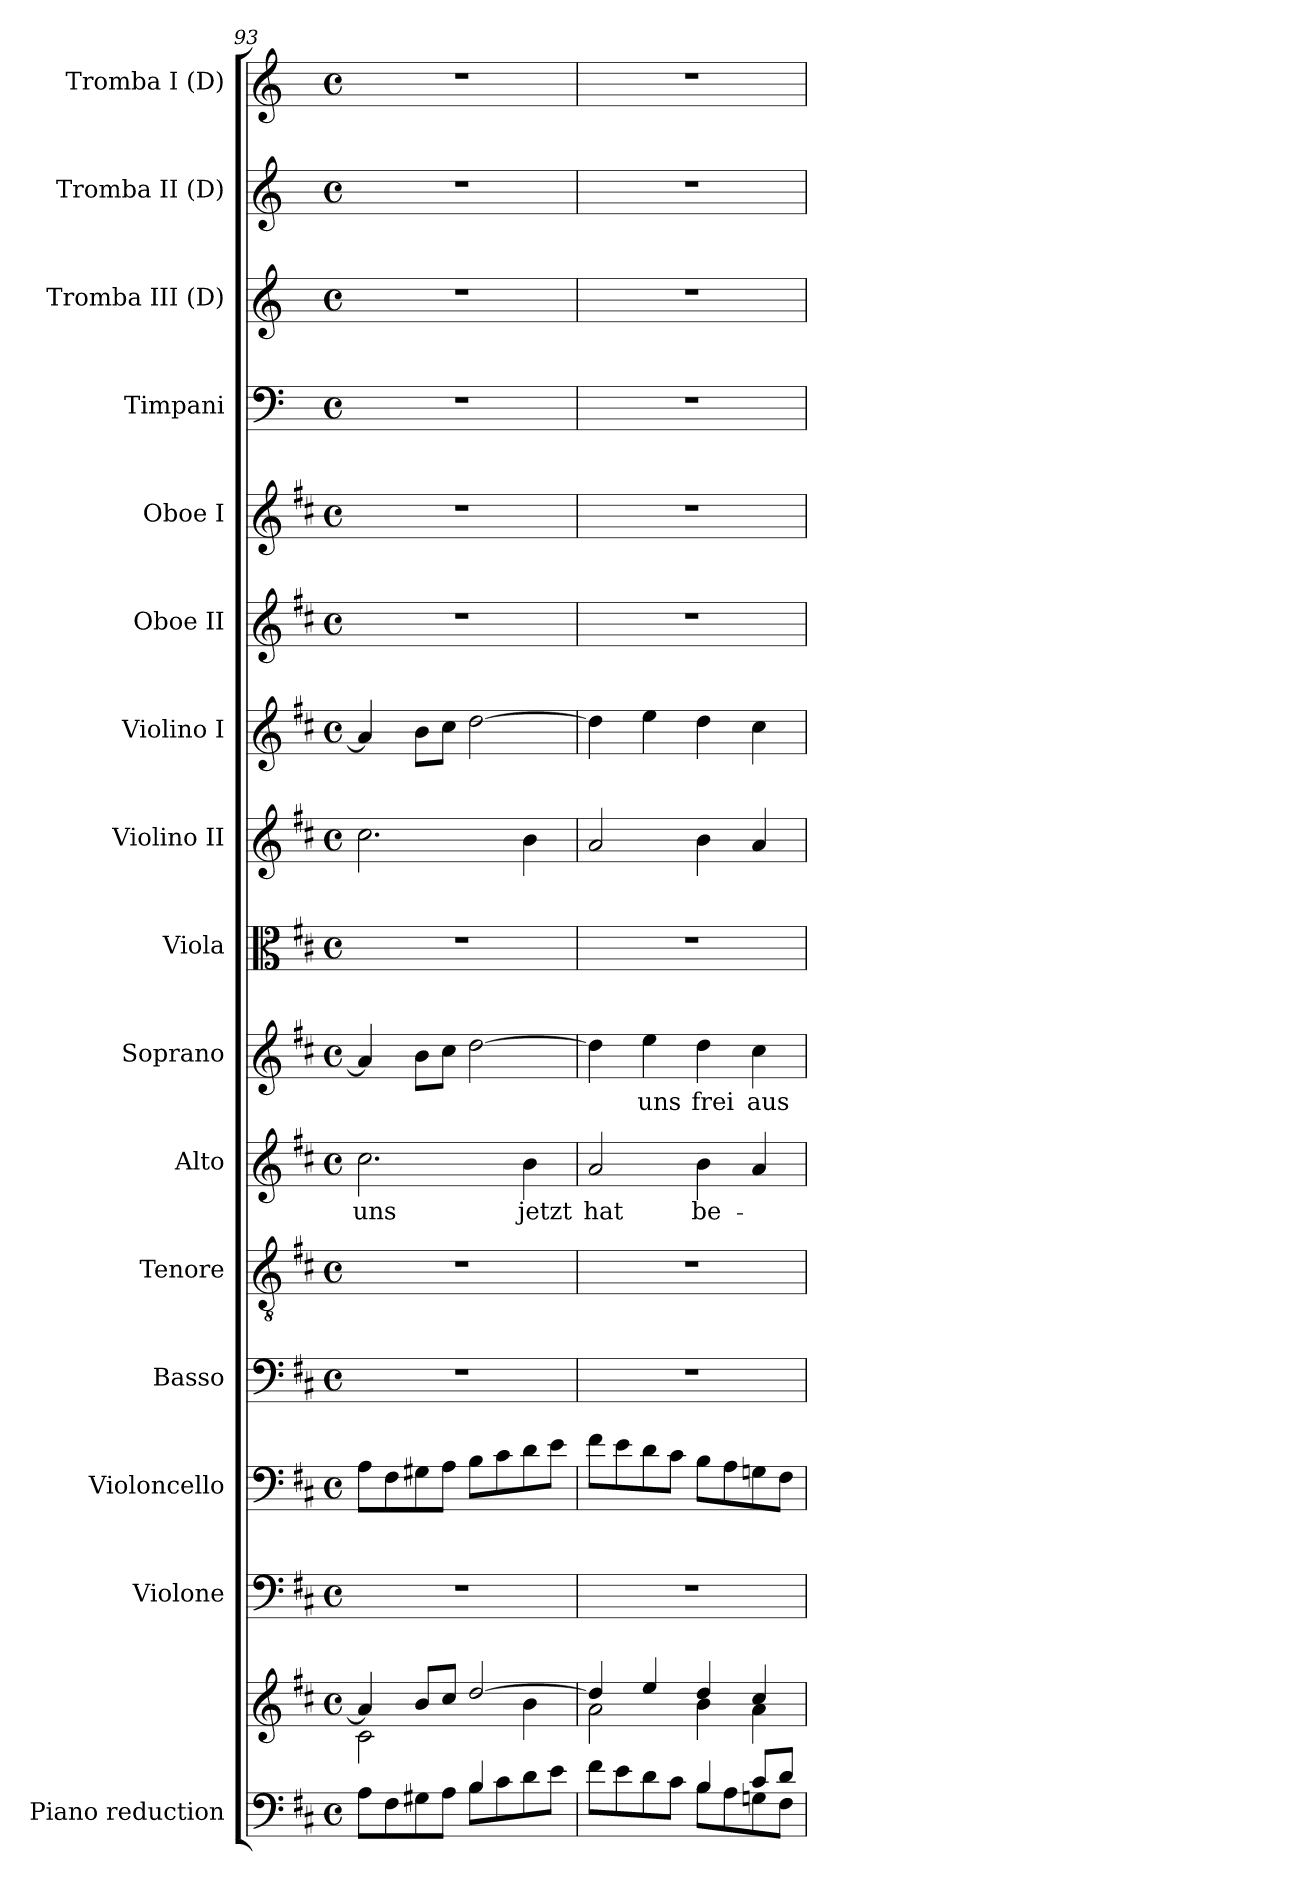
**kern	**kern	**kern	**kern	**kern	**kern	**kern	**text	**kern	**text	**kern	**kern	**kern	**kern	**kern	**kern	**kern	**kern	**kern
*part16	*part16	*part15	*part14	*part13	*part12	*part11	*part11	*part10	*part10	*part9	*part8	*part7	*part6	*part5	*part4	*part3	*part2	*part1
*staff17	*staff16	*staff15	*staff14	*staff13	*staff12	*staff11	*staff11	*staff10	*staff10	*staff9	*staff8	*staff7	*staff6	*staff5	*staff4	*staff3	*staff2	*staff1
*I"Piano reduction	*	*I"Violone	*I"Violoncello	*I"Basso	*I"Tenore	*I"Alto	*	*I"Soprano	*	*I"Viola	*I"Violino II	*I"Violino I	*I"Oboe II	*I"Oboe I	*I"Timpani	*I"Tromba III (D)	*I"Tromba II (D)	*I"Tromba I (D)
*I'Pno	*	*	*	*	*	*	*	*	*	*	*	*	*I'Ob	*I'Ob	*I'Timp	*	*	*
!!LO:PB:g=z
*clefF4	*clefG2	*clefF4	*clefF4	*clefF4	*clefGv2	*clefG2	*	*clefG2	*	*clefC3	*clefG2	*clefG2	*clefG2	*clefG2	*clefF4	*clefG2	*clefG2	*clefG2
*	*	*ITrd7c12	*	*	*	*	*	*	*	*	*	*	*	*	*	*ITrd-1c-2	*ITrd-1c-2	*ITrd-1c-2
*k[f#c#]	*k[f#c#]	*k[f#c#]	*k[f#c#]	*k[f#c#]	*k[f#c#]	*k[f#c#]	*	*k[f#c#]	*	*k[f#c#]	*k[f#c#]	*k[f#c#]	*k[f#c#]	*k[f#c#]	*k[]	*k[f#c#]	*k[f#c#]	*k[f#c#]
*M4/4	*M4/4	*M4/4	*M4/4	*M4/4	*M4/4	*M4/4	*	*M4/4	*	*M4/4	*M4/4	*M4/4	*M4/4	*M4/4	*M4/4	*M4/4	*M4/4	*M4/4
*met(c)	*met(c)	*met(c)	*met(c)	*met(c)	*met(c)	*met(c)	*	*met(c)	*	*met(c)	*met(c)	*met(c)	*met(c)	*met(c)	*met(c)	*met(c)	*met(c)	*met(c)
=93	=93	=93	=93	=93	=93	=93	=93	=93	=93	=93	=93	=93	=93	=93	=93	=93	=93	=93
*^	*^	*	*	*	*	*	*	*	*	*	*	*	*	*	*	*	*	*
!	!	!	!	!	!	!	!	!	!LO:LY:b	!	!	!	!	!	!	!	!	!	!	!
2ryy	8A\L	4a/]	2c#\	1r	8A\L	1r	1r	2.cc#\	uns	4a/]	.	1r	2.cc#\	4a/]	1r	1r	1r	1r	1r	1r
.	8F#\	.	.	.	8F#\	.	.	.	.	.	.	.	.	.	.	.	.	.	.	.
.	8G#X\	8b/L	.	.	8G#X\	.	.	.	.	8b\L	.	.	.	8b\L	.	.	.	.	.	.
.	8A\J	8cc#/J	.	.	8A\J	.	.	.	.	8cc#\J	.	.	.	8cc#\J	.	.	.	.	.	.
4B/	8B\L	[2dd/	4ryy	.	8B\L	.	.	.	.	[2dd\	.	.	.	[2dd\	.	.	.	.	.	.
.	8c#\	.	.	.	8c#\	.	.	.	.	.	.	.	.	.	.	.	.	.	.	.
!	!	!	!	!	!	!	!	!	!LO:LY:b	!	!	!	!	!	!	!	!	!	!	!
4ryy	8d\	.	4b\	.	8d\	.	.	4b\	jetzt	.	.	.	4b\	.	.	.	.	.	.	.
.	8e\J	.	.	.	8e\J	.	.	.	.	.	.	.	.	.	.	.	.	.	.	.
=94	=94	=94	=94	=94	=94	=94	=94	=94	=94	=94	=94	=94	=94	=94	=94	=94	=94	=94	=94	=94
!	!	!	!	!	!	!	!	!	!LO:LY:b	!	!	!	!	!	!	!	!	!	!	!
2ryy	8f#\L	4dd/]	2a\	1r	8f#\L	1r	1r	2a/	hat	4dd\]	.	1r	2a/	4dd\]	1r	1r	1r	1r	1r	1r
.	8e\	.	.	.	8e\	.	.	.	.	.	.	.	.	.	.	.	.	.	.	.
!	!	!	!	!	!	!	!	!	!	!	!LO:LY:b	!	!	!	!	!	!	!	!	!
.	8d\	4ee/	.	.	8d\	.	.	.	.	4ee\	uns	.	.	4ee\	.	.	.	.	.	.
.	8c#\J	.	.	.	8c#\J	.	.	.	.	.	.	.	.	.	.	.	.	.	.	.
!	!	!	!	!	!	!	!	!	!LO:LY:b	!	!LO:LY:b	!	!	!	!	!	!	!	!	!
4B/	8B\L	4dd/	4b\	.	8B\L	.	.	4b\	be-	4dd\	frei	.	4b\	4dd\	.	.	.	.	.	.
.	8A\	.	.	.	8A\	.	.	.	.	.	.	.	.	.	.	.	.	.	.	.
!	!	!	!	!	!	!	!	!	!	!	!LO:LY:b	!	!	!	!	!	!	!	!	!
8c#/L	8Gn\	4cc#/	4a\	.	8Gn\	.	.	4a/	.	4cc#\	aus	.	4a/	4cc#\	.	.	.	.	.	.
8d/J	8F#\J	.	.	.	8F#\J	.	.	.	.	.	.	.	.	.	.	.	.	.	.	.
*v	*v	*	*	*	*	*	*	*	*	*	*	*	*	*	*	*	*	*	*	*
*	*v	*v	*	*	*	*	*	*	*	*	*	*	*	*	*	*	*	*	*
=	=	=	=	=	=	=	=	=	=	=	=	=	=	=	=	=	=	=
*-	*-	*-	*-	*-	*-	*-	*-	*-	*-	*-	*-	*-	*-	*-	*-	*-	*-	*-
